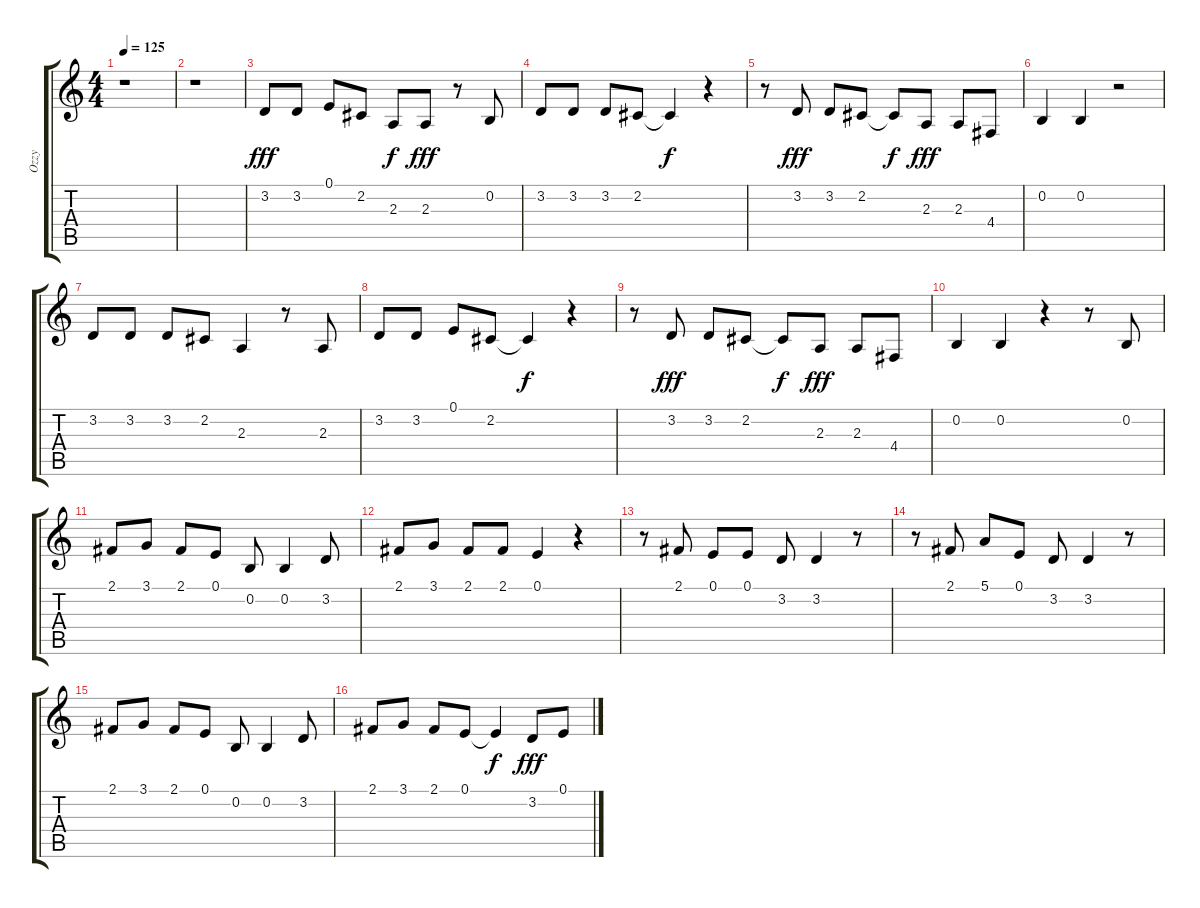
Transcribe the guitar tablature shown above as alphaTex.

\track ("Ozzy" "Ozzy") {instrument trumpet}
\staff {score tabs}
\tuning (E4 B3 G3 D3 A2 E2) {hide}
\ts (4 4)
\tempo 125
\clef g2
\ks c
r.1{dy fff} |
r.1 |
3.2.8 3.2.8 0.1.8 2.2.8 2.3.8{dy f} 2.3.8{dy fff} r.8 0.2.8 |
3.2.8 3.2.8 3.2.8 2.2.8 2.2{t}.4{dy f} r.4 |
r.8 3.2.8{dy fff} 3.2.8 2.2.8 2.2{t}.8{dy f} 2.3.8{dy fff} 2.3.8 4.4.8 |
0.2.4 0.2.4 r.2 |
3.2.8 3.2.8 3.2.8 2.2.8 2.3.4 r.8 2.3.8 |
3.2.8 3.2.8 0.1.8 2.2.8 2.2{t}.4{dy f} r.4 |
r.8 3.2.8{dy fff} 3.2.8 2.2.8 2.2{t}.8{dy f} 2.3.8{dy fff} 2.3.8 4.4.8 |
0.2.4 0.2.4 r.4 r.8 0.2.8 |
2.1.8 3.1.8 2.1.8 0.1.8 0.2.8 0.2.4 3.2.8 |
2.1.8 3.1.8 2.1.8 2.1.8 0.1.4 r.4 |
r.8 2.1.8 0.1.8 0.1.8 3.2.8 3.2.4 r.8 |
r.8 2.1.8 5.1.8 0.1.8 3.2.8 3.2.4 r.8 |
2.1.8 3.1.8 2.1.8 0.1.8 0.2.8 0.2.4 3.2.8 |
2.1.8 3.1.8 2.1.8 0.1.8 0.1{t}.4{dy f} 3.2.8{dy fff} 0.1.8
